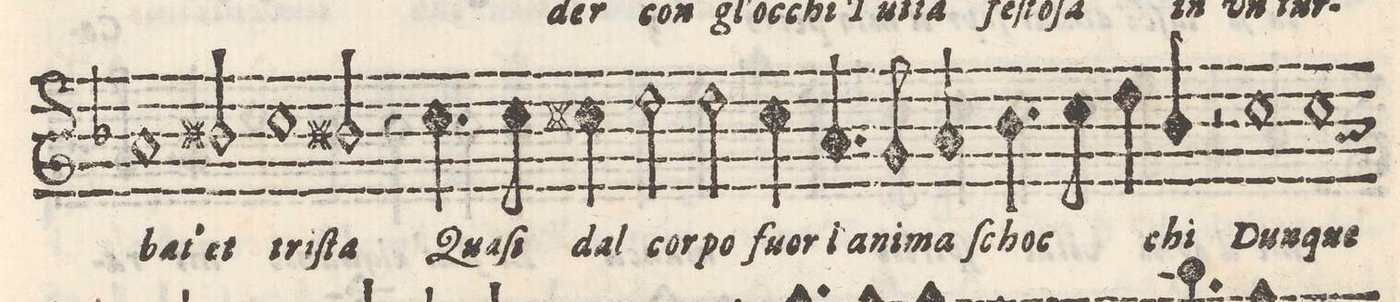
**kern	**text
*I"QVINTO	*
*clefG2	*
*k[b-]	*
*met(C)	*
*M4/4	*
1a	-bat'
=30-	=30-
2bn/	et
1cc\	triſ-
=31-	=31-
2bn/	-ta
=32-	=32-
4r	.
4.cc\	Qua-
8cc\	-ſi
4cc#X\	dal
=33-	=33-
2dd\	cor-
2dd\	-po
=34-	=34-
4ccny\	fuor
4.a/	l'a-
8g/	-ni-
4a/	-ma
=35-	=35-
4.b-y\	ſchoc-
8cc\	.
4dd\	.
4b-/	chi
=36-	=36-
2r	.
1cc\	Dun-
=37-	=37-
1cc\	-que
*custos:a	*
=38-	=38-
*-	*-
